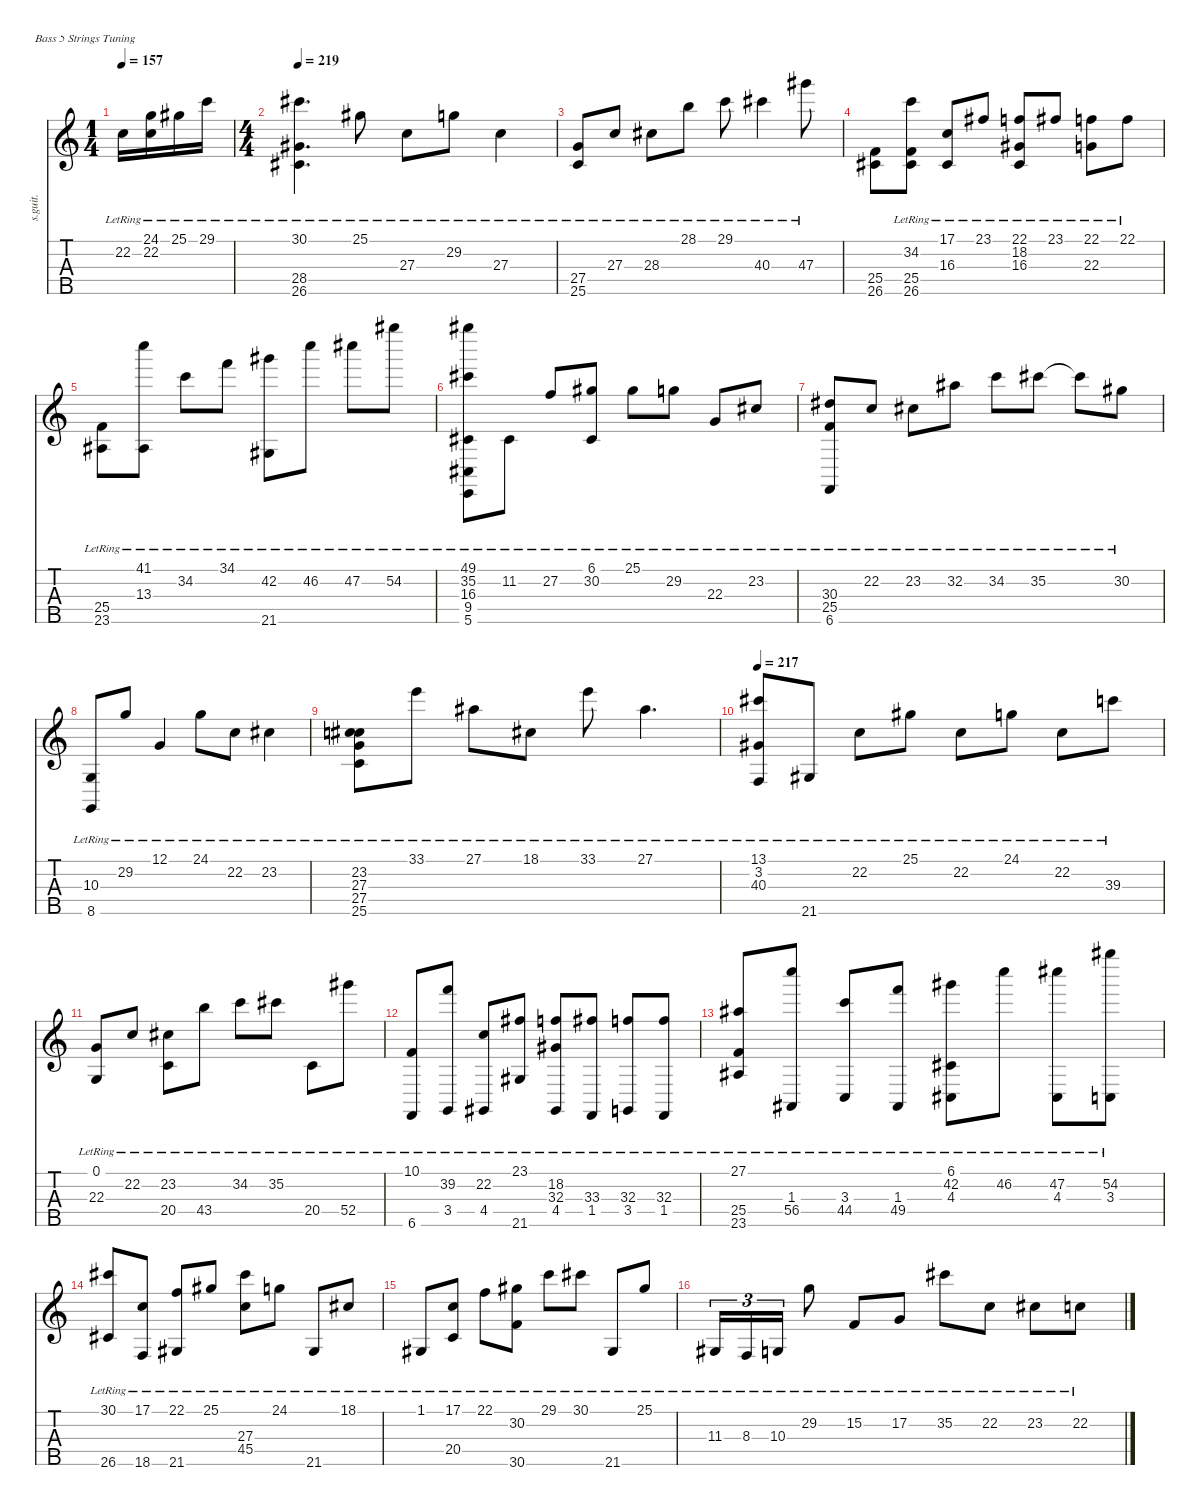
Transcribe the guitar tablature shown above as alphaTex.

\defaultSystemsLayout 4
\hideDynamics
\bracketExtendMode nobrackets
\track ("Acoustic Piano (Left Hand)" "s.guit.") {instrument acousticgrandpiano}
\staff {score tabs}
\tuning (G2 D2 A1 E1 B0)
\displaytranspose 12
\ts (1 4)
\beaming (8 2 2 2 2)
\tempo 157
\clef g2
\ks c
22.2{lr}.16{lyrics (0 "") lyrics (1 "") lyrics (2 "") lyrics (3 "") lyrics (4 "") dy f instrument acousticgrandpiano} (24.1{lr} 22.2{lr}).16{lyrics (0 "") lyrics (1 "") lyrics (2 "") lyrics (3 "") lyrics (4 "")} 25.1{lr acc #}.16{lyrics (0 "") lyrics (1 "") lyrics (2 "") lyrics (3 "") lyrics (4 "")} 29.1{lr}.16{lyrics (0 "") lyrics (1 "") lyrics (2 "") lyrics (3 "") lyrics (4 "")} |
\ts (4 4)
\beaming (8 2 2 2 2)
\tempo 219
(30.1{lr acc #} 28.4{lr acc #} 26.5{lr acc #}).4{d lyrics (0 "") lyrics (1 "") lyrics (2 "") lyrics (3 "") lyrics (4 "")} 25.1{lr acc #}.8{lyrics (0 "") lyrics (1 "") lyrics (2 "") lyrics (3 "") lyrics (4 "")} 27.3{lr}.8{lyrics (0 "") lyrics (1 "") lyrics (2 "") lyrics (3 "") lyrics (4 "")} 29.2{lr}.8{lyrics (0 "") lyrics (1 "") lyrics (2 "") lyrics (3 "") lyrics (4 "")} 27.3{lr}.4{lyrics (0 "") lyrics (1 "") lyrics (2 "") lyrics (3 "") lyrics (4 "")} |
(27.4{lr} 25.5{lr}).8{lyrics (0 "") lyrics (1 "") lyrics (2 "") lyrics (3 "") lyrics (4 "")} 27.3{lr}.8{lyrics (0 "") lyrics (1 "") lyrics (2 "") lyrics (3 "") lyrics (4 "")} 28.3{lr acc #}.8{lyrics (0 "") lyrics (1 "") lyrics (2 "") lyrics (3 "") lyrics (4 "")} 28.1{lr}.8{lyrics (0 "") lyrics (1 "") lyrics (2 "") lyrics (3 "") lyrics (4 "")} 29.1{lr}.8{lyrics (0 "") lyrics (1 "") lyrics (2 "") lyrics (3 "") lyrics (4 "")} 40.3{lr acc #}.4{lyrics (0 "") lyrics (1 "") lyrics (2 "") lyrics (3 "") lyrics (4 "")} 47.3{lr acc #}.8{lyrics (0 "") lyrics (1 "") lyrics (2 "") lyrics (3 "") lyrics (4 "")} |
(26.5{acc #} 25.4).8{lyrics (0 "") lyrics (1 "") lyrics (2 "") lyrics (3 "") lyrics (4 "")} (34.2{lr} 25.4{lr} 26.5{lr acc #}).8{lyrics (0 "") lyrics (1 "") lyrics (2 "") lyrics (3 "") lyrics (4 "")} (16.3{lr acc #} 17.1{lr}).8{lyrics (0 "") lyrics (1 "") lyrics (2 "") lyrics (3 "") lyrics (4 "")} 23.1{lr acc #}.8{lyrics (0 "") lyrics (1 "") lyrics (2 "") lyrics (3 "") lyrics (4 "")} (22.1{lr} 16.3{lr acc #} 18.2{lr acc #}).8{lyrics (0 "") lyrics (1 "") lyrics (2 "") lyrics (3 "") lyrics (4 "")} 23.1{lr acc #}.8{lyrics (0 "") lyrics (1 "") lyrics (2 "") lyrics (3 "") lyrics (4 "")} (22.1{lr} 22.3{lr}).8{lyrics (0 "") lyrics (1 "") lyrics (2 "") lyrics (3 "") lyrics (4 "")} 22.1{lr}.8{lyrics (0 "") lyrics (1 "") lyrics (2 "") lyrics (3 "") lyrics (4 "")} |
(25.4{lr} 23.5{lr acc #}).8{lyrics (0 "") lyrics (1 "") lyrics (2 "") lyrics (3 "") lyrics (4 "")} (13.3{lr acc #} 41.1{lr}).8{lyrics (0 "") lyrics (1 "") lyrics (2 "") lyrics (3 "") lyrics (4 "")} 34.2{lr}.8{lyrics (0 "") lyrics (1 "") lyrics (2 "") lyrics (3 "") lyrics (4 "")} 34.1{lr}.8{lyrics (0 "") lyrics (1 "") lyrics (2 "") lyrics (3 "") lyrics (4 "")} (42.2{lr acc #} 21.5{lr acc #}).8{lyrics (0 "") lyrics (1 "") lyrics (2 "") lyrics (3 "") lyrics (4 "")} 46.2{lr}.8{lyrics (0 "") lyrics (1 "") lyrics (2 "") lyrics (3 "") lyrics (4 "")} 47.2{lr acc #}.8{lyrics (0 "") lyrics (1 "") lyrics (2 "") lyrics (3 "") lyrics (4 "")} 54.2{lr acc #}.8{lyrics (0 "") lyrics (1 "") lyrics (2 "") lyrics (3 "") lyrics (4 "")} |
(16.3{lr acc #} 5.5{lr} 9.4{lr acc #} 49.1{lr acc #} 35.2{lr acc #}).8{lyrics (0 "") lyrics (1 "") lyrics (2 "") lyrics (3 "") lyrics (4 "")} 11.2{lr acc #}.8{lyrics (0 "") lyrics (1 "") lyrics (2 "") lyrics (3 "") lyrics (4 "") dy mf} 27.2{lr}.8{lyrics (0 "") lyrics (1 "") lyrics (2 "") lyrics (3 "") lyrics (4 "") dy f} (30.2{lr acc #} 6.1{lr acc #}).8{lyrics (0 "") lyrics (1 "") lyrics (2 "") lyrics (3 "") lyrics (4 "")} 25.1{lr acc #}.8{lyrics (0 "") lyrics (1 "") lyrics (2 "") lyrics (3 "") lyrics (4 "") dy mf} 29.2{lr}.8{lyrics (0 "") lyrics (1 "") lyrics (2 "") lyrics (3 "") lyrics (4 "") dy f} 22.3{lr}.8{lyrics (0 "") lyrics (1 "") lyrics (2 "") lyrics (3 "") lyrics (4 "") dy mf} 23.2{lr acc #}.8{lyrics (0 "") lyrics (1 "") lyrics (2 "") lyrics (3 "") lyrics (4 "") dy f} |
(30.3{lr acc #} 25.4{lr} 6.5{lr}).8{lyrics (0 "") lyrics (1 "") lyrics (2 "") lyrics (3 "") lyrics (4 "")} 22.2{lr}.8{lyrics (0 "") lyrics (1 "") lyrics (2 "") lyrics (3 "") lyrics (4 "")} 23.2{lr acc #}.8{lyrics (0 "") lyrics (1 "") lyrics (2 "") lyrics (3 "") lyrics (4 "")} 32.2{lr acc #}.8{lyrics (0 "") lyrics (1 "") lyrics (2 "") lyrics (3 "") lyrics (4 "")} 34.2{lr}.8{lyrics (0 "") lyrics (1 "") lyrics (2 "") lyrics (3 "") lyrics (4 "")} 35.2{lr acc #}.8{lyrics (0 "") lyrics (1 "") lyrics (2 "") lyrics (3 "") lyrics (4 "")} 35.2{lr t acc #}.8{lyrics (0 "") lyrics (1 "") lyrics (2 "") lyrics (3 "") lyrics (4 "") dy mf} 30.2{lr acc #}.8{lyrics (0 "") lyrics (1 "") lyrics (2 "") lyrics (3 "") lyrics (4 "") dy f} |
(10.3{lr} 8.5{lr}).8{lyrics (0 "") lyrics (1 "") lyrics (2 "") lyrics (3 "") lyrics (4 "")} 29.2{lr}.8{lyrics (0 "") lyrics (1 "") lyrics (2 "") lyrics (3 "") lyrics (4 "")} 12.1{lr}.4{lyrics (0 "") lyrics (1 "") lyrics (2 "") lyrics (3 "") lyrics (4 "")} 24.1{lr}.8{lyrics (0 "") lyrics (1 "") lyrics (2 "") lyrics (3 "") lyrics (4 "")} 22.2{lr}.8{lyrics (0 "") lyrics (1 "") lyrics (2 "") lyrics (3 "") lyrics (4 "")} 23.2{lr acc #}.4{lyrics (0 "") lyrics (1 "") lyrics (2 "") lyrics (3 "") lyrics (4 "")} |
(23.2{lr acc #} 27.3{lr} 27.4{lr} 25.5{lr}).8{lyrics (0 "") lyrics (1 "") lyrics (2 "") lyrics (3 "") lyrics (4 "")} 33.1{lr}.8{lyrics (0 "") lyrics (1 "") lyrics (2 "") lyrics (3 "") lyrics (4 "")} 27.1{lr acc #}.8{lyrics (0 "") lyrics (1 "") lyrics (2 "") lyrics (3 "") lyrics (4 "")} 18.1{lr acc #}.8{lyrics (0 "") lyrics (1 "") lyrics (2 "") lyrics (3 "") lyrics (4 "")} 33.1{lr}.8{lyrics (0 "") lyrics (1 "") lyrics (2 "") lyrics (3 "") lyrics (4 "")} 27.1{lr acc #}.4{d lyrics (0 "") lyrics (1 "") lyrics (2 "") lyrics (3 "") lyrics (4 "")} |
\tempo 217
(40.3{lr acc #} 13.1{lr acc #} 3.2{lr}).8{lyrics (0 "") lyrics (1 "") lyrics (2 "") lyrics (3 "") lyrics (4 "")} 21.5{lr acc #}.8{lyrics (0 "") lyrics (1 "") lyrics (2 "") lyrics (3 "") lyrics (4 "")} 22.2{lr}.8{lyrics (0 "") lyrics (1 "") lyrics (2 "") lyrics (3 "") lyrics (4 "") dy mf} 25.1{lr acc #}.8{lyrics (0 "") lyrics (1 "") lyrics (2 "") lyrics (3 "") lyrics (4 "") dy f} 22.2{lr}.8{lyrics (0 "") lyrics (1 "") lyrics (2 "") lyrics (3 "") lyrics (4 "") dy mf} 24.1{lr}.8{lyrics (0 "") lyrics (1 "") lyrics (2 "") lyrics (3 "") lyrics (4 "") dy f} 22.2{lr}.8{lyrics (0 "") lyrics (1 "") lyrics (2 "") lyrics (3 "") lyrics (4 "") dy mf} 39.3{lr}.8{lyrics (0 "") lyrics (1 "") lyrics (2 "") lyrics (3 "") lyrics (4 "") dy f} |
(22.3{lr} 0.1{lr}).8{lyrics (0 "") lyrics (1 "") lyrics (2 "") lyrics (3 "") lyrics (4 "")} 22.2{lr}.8{lyrics (0 "") lyrics (1 "") lyrics (2 "") lyrics (3 "") lyrics (4 "") dy mf} (23.2{lr acc #} 20.4{lr}).8{lyrics (0 "") lyrics (1 "") lyrics (2 "") lyrics (3 "") lyrics (4 "") dy f} 43.4{lr}.8{lyrics (0 "") lyrics (1 "") lyrics (2 "") lyrics (3 "") lyrics (4 "")} 34.2{lr}.8{lyrics (0 "") lyrics (1 "") lyrics (2 "") lyrics (3 "") lyrics (4 "")} 35.2{lr acc #}.8{lyrics (0 "") lyrics (1 "") lyrics (2 "") lyrics (3 "") lyrics (4 "")} 20.4{lr}.8{lyrics (0 "") lyrics (1 "") lyrics (2 "") lyrics (3 "") lyrics (4 "")} 52.4{lr acc #}.8{lyrics (0 "") lyrics (1 "") lyrics (2 "") lyrics (3 "") lyrics (4 "")} |
(10.1{lr} 6.5{lr}).8{lyrics (0 "") lyrics (1 "") lyrics (2 "") lyrics (3 "") lyrics (4 "")} (39.2{lr} 3.4{lr}).8{lyrics (0 "") lyrics (1 "") lyrics (2 "") lyrics (3 "") lyrics (4 "")} (22.2{lr} 4.4{lr acc #}).8{lyrics (0 "") lyrics (1 "") lyrics (2 "") lyrics (3 "") lyrics (4 "")} (23.1{lr acc #} 21.5{lr acc #}).8{lyrics (0 "") lyrics (1 "") lyrics (2 "") lyrics (3 "") lyrics (4 "")} (32.3{lr} 18.2{lr acc #} 4.4{lr acc #}).8{lyrics (0 "") lyrics (1 "") lyrics (2 "") lyrics (3 "") lyrics (4 "")} (33.3{lr acc #} 1.4{lr}).8{lyrics (0 "") lyrics (1 "") lyrics (2 "") lyrics (3 "") lyrics (4 "")} (32.3{lr} 3.4{lr}).8{lyrics (0 "") lyrics (1 "") lyrics (2 "") lyrics (3 "") lyrics (4 "")} (32.3{lr} 1.4{lr}).8{lyrics (0 "") lyrics (1 "") lyrics (2 "") lyrics (3 "") lyrics (4 "")} |
(27.1{lr acc #} 25.4{lr} 23.5{lr acc #}).8{lyrics (0 "") lyrics (1 "") lyrics (2 "") lyrics (3 "") lyrics (4 "")} (56.4{lr} 1.3{lr acc #}).8{lyrics (0 "") lyrics (1 "") lyrics (2 "") lyrics (3 "") lyrics (4 "")} (44.4{lr} 3.3{lr}).8{lyrics (0 "") lyrics (1 "") lyrics (2 "") lyrics (3 "") lyrics (4 "")} (49.4{lr} 1.3{lr acc #}).8{lyrics (0 "") lyrics (1 "") lyrics (2 "") lyrics (3 "") lyrics (4 "")} (42.2{lr acc #} 6.1{lr acc #} 4.3{lr acc #}).8{lyrics (0 "") lyrics (1 "") lyrics (2 "") lyrics (3 "") lyrics (4 "")} 46.2{lr}.8{lyrics (0 "") lyrics (1 "") lyrics (2 "") lyrics (3 "") lyrics (4 "")} (47.2{lr acc #} 4.3{lr acc #}).8{lyrics (0 "") lyrics (1 "") lyrics (2 "") lyrics (3 "") lyrics (4 "")} (54.2{lr acc #} 3.3{lr}).8{lyrics (0 "") lyrics (1 "") lyrics (2 "") lyrics (3 "") lyrics (4 "")} |
(30.1{lr acc #} 26.5{lr acc #}).8{lyrics (0 "") lyrics (1 "") lyrics (2 "") lyrics (3 "") lyrics (4 "")} (17.1{lr} 18.5{lr}).8{lyrics (0 "") lyrics (1 "") lyrics (2 "") lyrics (3 "") lyrics (4 "")} (22.1{lr} 21.5{lr acc #}).8{lyrics (0 "") lyrics (1 "") lyrics (2 "") lyrics (3 "") lyrics (4 "")} 25.1{lr acc #}.8{lyrics (0 "") lyrics (1 "") lyrics (2 "") lyrics (3 "") lyrics (4 "")} (45.4{lr acc #} 27.3{lr}).8{lyrics (0 "") lyrics (1 "") lyrics (2 "") lyrics (3 "") lyrics (4 "")} 24.1{lr}.8{lyrics (0 "") lyrics (1 "") lyrics (2 "") lyrics (3 "") lyrics (4 "")} 21.5{lr acc #}.8{lyrics (0 "") lyrics (1 "") lyrics (2 "") lyrics (3 "") lyrics (4 "")} 18.1{lr acc #}.8{lyrics (0 "") lyrics (1 "") lyrics (2 "") lyrics (3 "") lyrics (4 "")} |
1.1{lr acc #}.8{lyrics (0 "") lyrics (1 "") lyrics (2 "") lyrics (3 "") lyrics (4 "")} (17.1{lr} 20.4{lr}).8{lyrics (0 "") lyrics (1 "") lyrics (2 "") lyrics (3 "") lyrics (4 "")} 22.1{lr}.8{lyrics (0 "") lyrics (1 "") lyrics (2 "") lyrics (3 "") lyrics (4 "")} (30.2{lr acc #} 30.5{lr}).8{lyrics (0 "") lyrics (1 "") lyrics (2 "") lyrics (3 "") lyrics (4 "")} 29.1{lr}.8{lyrics (0 "") lyrics (1 "") lyrics (2 "") lyrics (3 "") lyrics (4 "")} 30.1{lr acc #}.8{lyrics (0 "") lyrics (1 "") lyrics (2 "") lyrics (3 "") lyrics (4 "")} 21.5{lr acc #}.8{lyrics (0 "") lyrics (1 "") lyrics (2 "") lyrics (3 "") lyrics (4 "")} 25.1{lr acc #}.8{lyrics (0 "") lyrics (1 "") lyrics (2 "") lyrics (3 "") lyrics (4 "")} |
11.3{lr acc #}.16{tu (3 2) lyrics (0 "") lyrics (1 "") lyrics (2 "") lyrics (3 "") lyrics (4 "")} 8.3{lr}.16{tu (3 2) lyrics (0 "") lyrics (1 "") lyrics (2 "") lyrics (3 "") lyrics (4 "")} 10.3{lr}.16{tu (3 2) lyrics (0 "") lyrics (1 "") lyrics (2 "") lyrics (3 "") lyrics (4 "")} 29.2{lr}.8{lyrics (0 "") lyrics (1 "") lyrics (2 "") lyrics (3 "") lyrics (4 "")} 15.2{lr}.8{lyrics (0 "") lyrics (1 "") lyrics (2 "") lyrics (3 "") lyrics (4 "")} 17.2{lr}.8{lyrics (0 "") lyrics (1 "") lyrics (2 "") lyrics (3 "") lyrics (4 "")} 35.2{lr acc #}.8{lyrics (0 "") lyrics (1 "") lyrics (2 "") lyrics (3 "") lyrics (4 "")} 22.2{lr}.8{lyrics (0 "") lyrics (1 "") lyrics (2 "") lyrics (3 "") lyrics (4 "")} 23.2{lr acc #}.8{lyrics (0 "") lyrics (1 "") lyrics (2 "") lyrics (3 "") lyrics (4 "")} 22.2{lr}.8{lyrics (0 "") lyrics (1 "") lyrics (2 "") lyrics (3 "") lyrics (4 "")}
